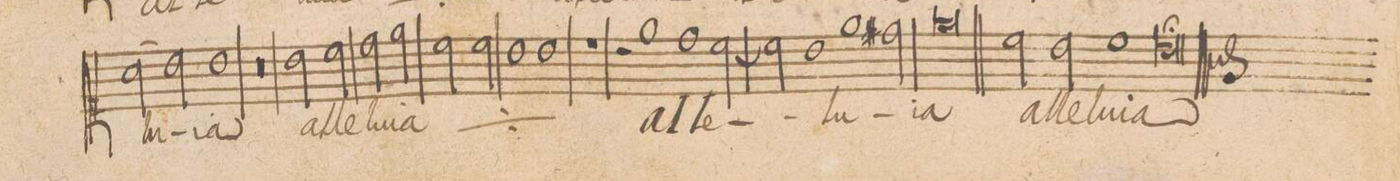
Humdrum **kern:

**kern	**text
*I"CANTVS.	*
*clefC1	*
*k[f#]	*
*met(c|)	*
*M2/1	*
(2a\	-lu-
2b\)	.
1b\	-ia
=112-	=112-
0r	.
=113-	=113-
2b\	al-
2ccny\	-le-
2dd\	-lu-
2ee\	-ia
=114-	=114-
*	*ij
2cc\	al-
2cc\	-le-
1b\	-lu-
=115-	=115-
1b\	-ia
*	*Xij
1rdd	.
=116-	=116-
2rb	.
1ee\	al-
1dd\	.
=117-	=117-
[<2cc\	-le-
2cc\]	.
1b\	.
=118-	=118-
1ee\	-lu-
2dd#X\	.
=119-	=119-
0ee\	-ia
=120||	=120||
2cc\	al-
2b\	-le-
1cc\	-lu-
=121-	=121-
0b\;	-ia
==	==
*-	*-
